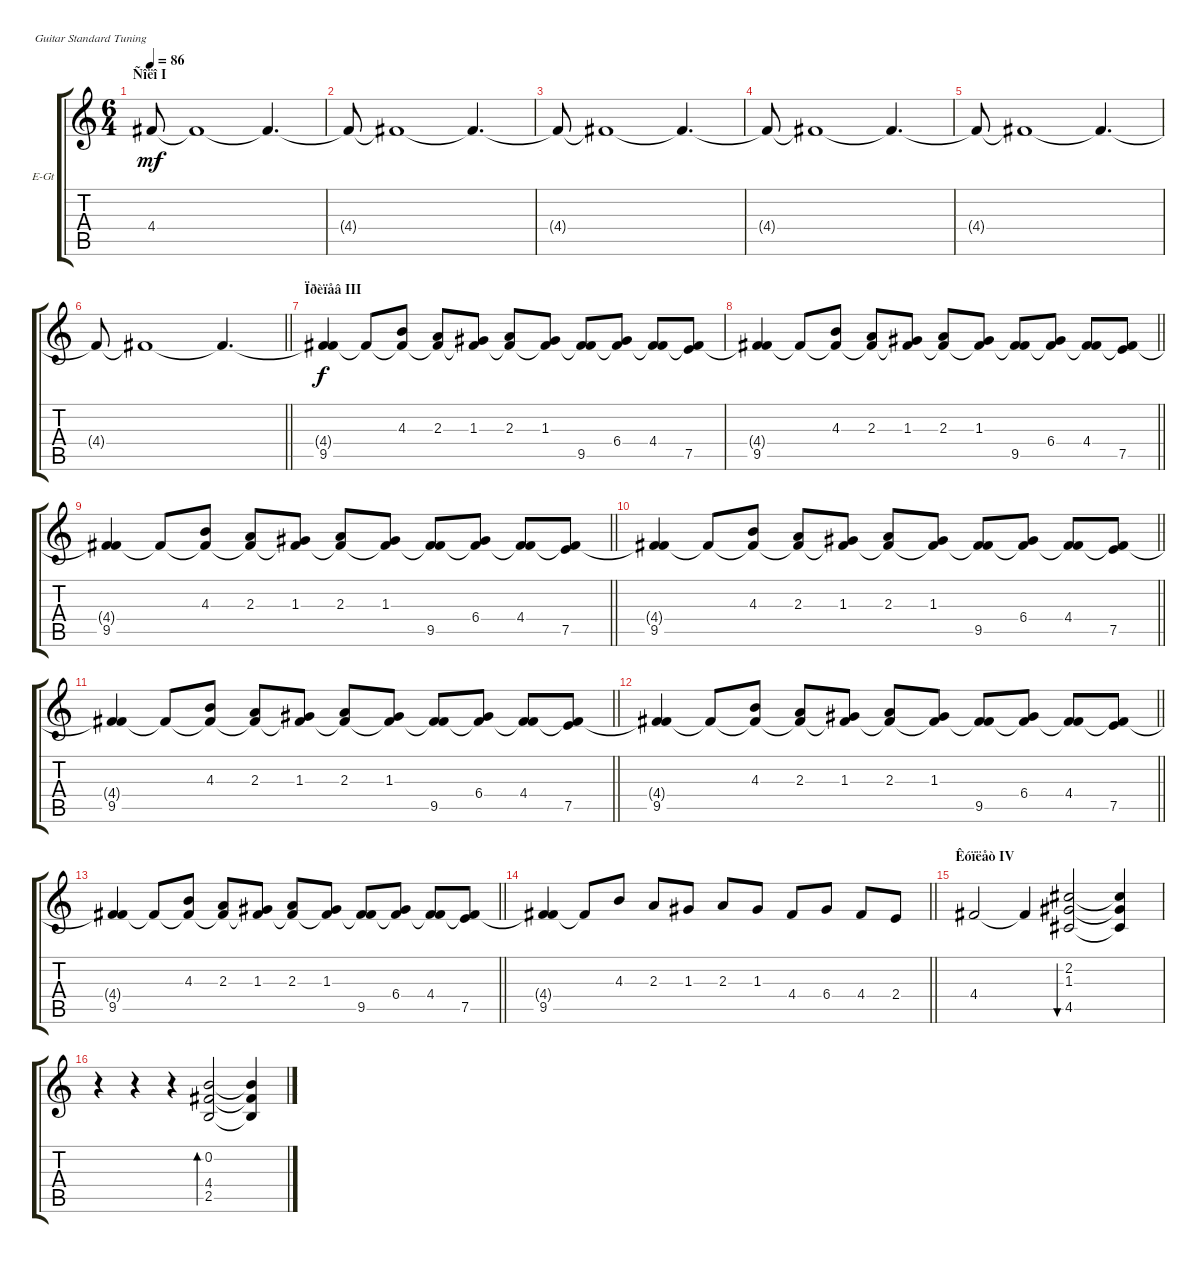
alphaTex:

\bracketExtendMode groupsimilarinstruments
\firstSystemTrackNameOrientation horizontal
\otherSystemsTrackNameOrientation horizontal
\track ("Electric Guitar" "E-Gt") {instrument distortionguitar}
\staff {score tabs}
\tuning (E4 B3 G3 D3 A2 E2)
\ts (6 4)
\section ("" "Ñîëî I")
\tempo 86
\clef g2
\scale
0.333333
\ks c
4.4{t}.8{dy mf} 4.4{t}.1 4.4{t}.4{d} |
\scale
0.333333 4.4{t}.8 4.4{t}.1 4.4{t}.4{d} |
\scale
0.333333 4.4{t}.8 4.4{t}.1 4.4{t}.4{d} |
\scale
0.333333 4.4{t}.8 4.4{t}.1 4.4{t}.4{d} |
\scale
0.333333 4.4{t}.8 4.4{t}.1 4.4{t}.4{d} |
\scale
0.333333
\barLineRight lightlight
4.4{t}.8 4.4{t}.1 4.4{t}.4{d} |
\section ("" "Ïðèïåâ III")
\scale
0.333333 (4.4{t} 9.5).4{dy f} 4.4{t}.8 (4.3 4.4{t}).8 (2.3 4.4{t}).8 (1.3 4.4{t}).8 (2.3 4.4{t}).8 (1.3 4.4{t}).8 (4.4{t} 9.5).8 (6.4 9.5{t}).8 (9.5{t} 4.4).8 (7.5 4.4{t}).8 |
\scale
0.333333
\barLineRight lightlight
(4.4{t} 9.5).4 4.4{t}.8 (4.3 4.4{t}).8 (2.3 4.4{t}).8 (1.3 4.4{t}).8 (2.3 4.4{t}).8 (1.3 4.4{t}).8 (4.4{t} 9.5).8 (6.4 9.5{t}).8 (9.5{t} 4.4).8 (7.5 4.4{t}).8 |
\scale
0.333333
\barLineRight lightlight
(4.4{t} 9.5).4 4.4{t}.8 (4.3 4.4{t}).8 (2.3 4.4{t}).8 (1.3 4.4{t}).8 (2.3 4.4{t}).8 (1.3 4.4{t}).8 (4.4{t} 9.5).8 (6.4 9.5{t}).8 (9.5{t} 4.4).8 (7.5 4.4{t}).8 |
\scale
0.333333
\barLineRight lightlight
(4.4{t} 9.5).4 4.4{t}.8 (4.3 4.4{t}).8 (2.3 4.4{t}).8 (1.3 4.4{t}).8 (2.3 4.4{t}).8 (1.3 4.4{t}).8 (4.4{t} 9.5).8 (6.4 9.5{t}).8 (9.5{t} 4.4).8 (7.5 4.4{t}).8 |
\scale
0.333333
\barLineRight lightlight
(4.4{t} 9.5).4 4.4{t}.8 (4.3 4.4{t}).8 (2.3 4.4{t}).8 (1.3 4.4{t}).8 (2.3 4.4{t}).8 (1.3 4.4{t}).8 (4.4{t} 9.5).8 (6.4 9.5{t}).8 (9.5{t} 4.4).8 (7.5 4.4{t}).8 |
\scale
0.333333
\barLineRight lightlight
(4.4{t} 9.5).4 4.4{t}.8 (4.3 4.4{t}).8 (2.3 4.4{t}).8 (1.3 4.4{t}).8 (2.3 4.4{t}).8 (1.3 4.4{t}).8 (4.4{t} 9.5).8 (6.4 9.5{t}).8 (9.5{t} 4.4).8 (7.5 4.4{t}).8 |
\scale
0.333333
\barLineRight lightlight
(4.4{t} 9.5).4 4.4{t}.8 (4.3 4.4{t}).8 (2.3 4.4{t}).8 (1.3 4.4{t}).8 (2.3 4.4{t}).8 (1.3 4.4{t}).8 (4.4{t} 9.5).8 (6.4 9.5{t}).8 (9.5{t} 4.4).8 (7.5 4.4{t}).8 |
\scale
0.333333
\barLineRight lightlight
(4.4{t} 9.5).4 4.4{t}.8 4.3.8 2.3.8 1.3.8 2.3.8 1.3.8 4.4.8 6.4.8 4.4.8 2.4.8 |
\section ("" "Êóïëåò IV")
\scale
0.333333 4.4.2 4.4{t}.4 (2.2 1.3 4.5).2{bu 120} (2.2{t} 1.3{t} 4.5{t}).4 |
\scale
0.333333 r.4 r.4 r.4 (0.2 4.4 2.5).2{bd 120} (0.2{t} 4.4{t} 2.5{t}).4
